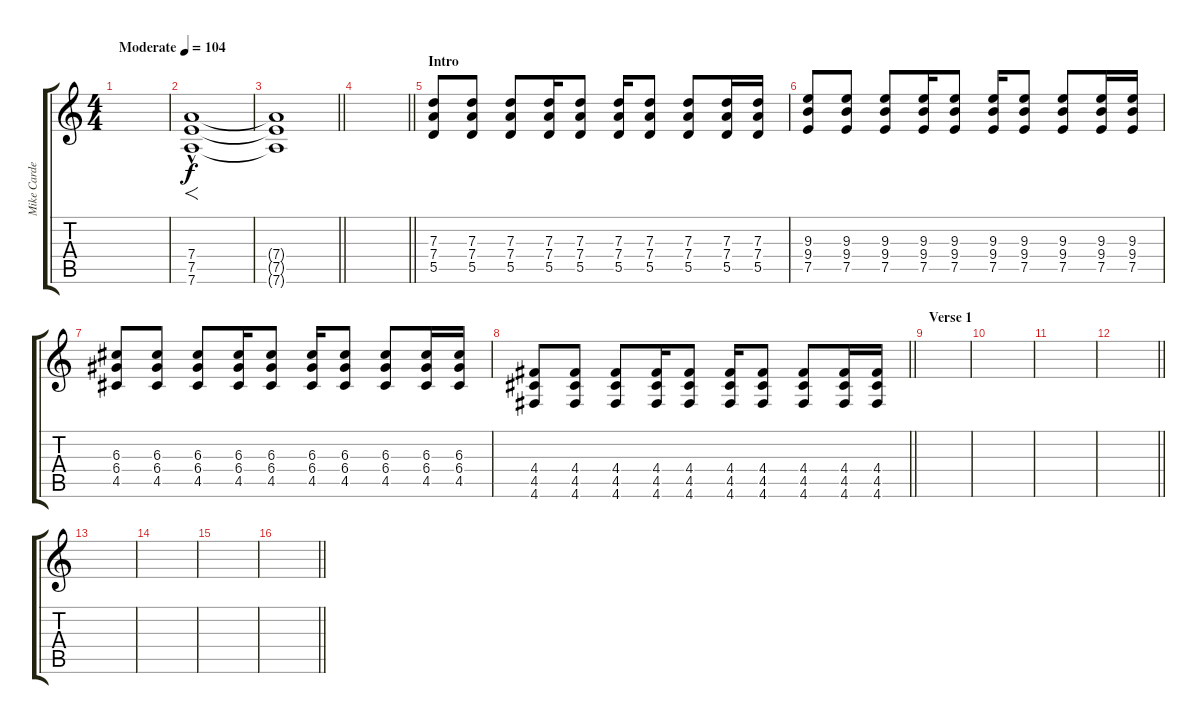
\track ("Mike Carden (Rhythm Guitar)" "Mike Carde") {instrument overdrivenguitar}
\staff {score tabs}
\tuning (E4 B3 G3 D3 A2 D2) {hide}
\ts (4 4)
\tempo (104 "Moderate")
\clef g2
\ks c
|
(7.4{hac} 7.5{hac} 7.6{hac}).1{f} |
\barLineRight lightlight
(7.4{t} 7.5{t} 7.6{t}).1{dy f} |
\barLineRight lightlight
|
\section ("" "Intro")
(7.3 7.4 5.5).8 (7.3 7.4 5.5).8 (7.3 7.4 5.5).8 (7.3 7.4 5.5).16 (7.3 7.4 5.5).8 (7.3 7.4 5.5).16 (7.3 7.4 5.5).8 (7.3 7.4 5.5).8 (7.3 7.4 5.5).16 (7.3 7.4 5.5).16 |
(9.3 9.4 7.5).8 (9.3 9.4 7.5).8 (9.3 9.4 7.5).8 (9.3 9.4 7.5).16 (9.3 9.4 7.5).8 (9.3 9.4 7.5).16 (9.3 9.4 7.5).8 (9.3 9.4 7.5).8 (9.3 9.4 7.5).16 (9.3 9.4 7.5).16 |
(6.3 6.4 4.5).8 (6.3 6.4 4.5).8 (6.3 6.4 4.5).8 (6.3 6.4 4.5).16 (6.3 6.4 4.5).8 (6.3 6.4 4.5).16 (6.3 6.4 4.5).8 (6.3 6.4 4.5).8 (6.3 6.4 4.5).16 (6.3 6.4 4.5).16 |
\barLineRight lightlight
(4.4 4.5 4.6).8 (4.4 4.5 4.6).8 (4.4 4.5 4.6).8 (4.4 4.5 4.6).16 (4.4 4.5 4.6).8 (4.4 4.5 4.6).16 (4.4 4.5 4.6).8 (4.4 4.5 4.6).8 (4.4 4.5 4.6).16 (4.4 4.5 4.6).16 |
\section ("" "Verse 1")
|
|
|
\barLineRight lightlight
|
|
|
|
\barLineRight lightlight
